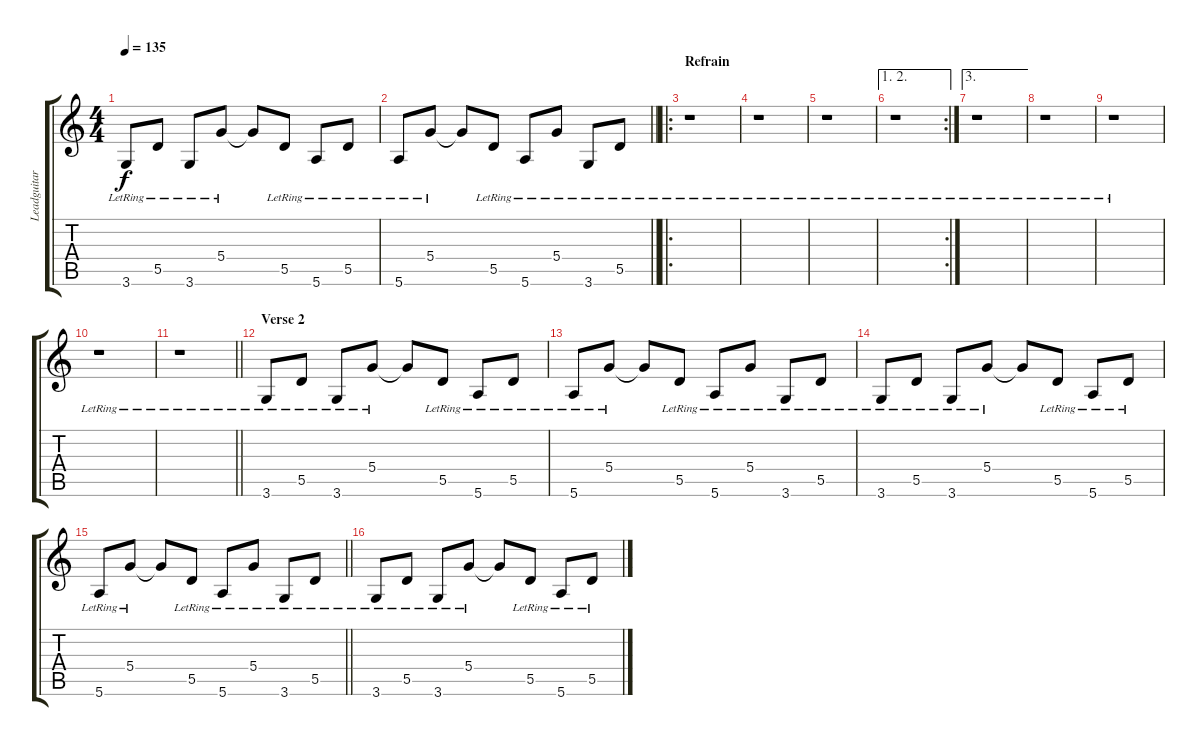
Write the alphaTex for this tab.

\track ("Leadguitar" "Leadguitar") {instrument distortionguitar}
\staff {score tabs}
\tuning (E4 B3 G3 D3 A2 E2) {hide}
\ts (4 4)
\tempo 135
\clef g2
\ks c
3.6{lr}.8{dy f} 5.5{lr}.8 3.6{lr}.8 5.4{lr}.8 5.4{t}.8 5.5{lr}.8 5.6{lr}.8 5.5{lr}.8 |
\barLineRight lightlight
5.6{lr}.8 5.4{lr}.8 5.4{t}.8 5.5{lr}.8 5.6{lr}.8 5.4{lr}.8 3.6{lr}.8 5.5{lr}.8 |
\ro
\section ("" "Refrain")
r.1 |
r.1 |
r.1 |
\ae (1 2)
\rc 2
r.1 |
\ae 3
r.1 |
r.1 |
r.1 |
r.1 |
\barLineRight lightlight
r.1 |
\section ("" "Verse 2")
3.6{lr}.8 5.5{lr}.8 3.6{lr}.8 5.4{lr}.8 5.4{t}.8 5.5{lr}.8 5.6{lr}.8 5.5{lr}.8 |
5.6{lr}.8 5.4{lr}.8 5.4{t}.8 5.5{lr}.8 5.6{lr}.8 5.4{lr}.8 3.6{lr}.8 5.5{lr}.8 |
3.6{lr}.8 5.5{lr}.8 3.6{lr}.8 5.4{lr}.8 5.4{t}.8 5.5{lr}.8 5.6{lr}.8 5.5{lr}.8 |
\barLineRight lightlight
5.6{lr}.8 5.4{lr}.8 5.4{t}.8 5.5{lr}.8 5.6{lr}.8 5.4{lr}.8 3.6{lr}.8 5.5{lr}.8 |
3.6{lr}.8 5.5{lr}.8 3.6{lr}.8 5.4{lr}.8 5.4{t}.8 5.5{lr}.8 5.6{lr}.8 5.5{lr}.8
